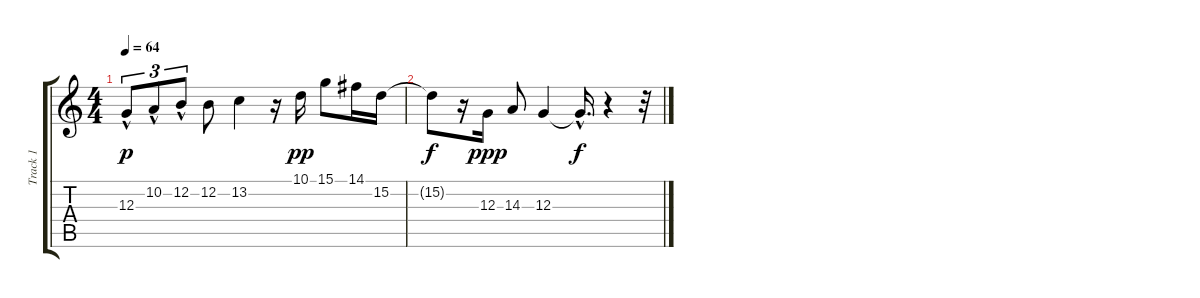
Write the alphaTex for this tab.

\track ("Track 1" "Track 1") {instrument lead1square}
\staff {score tabs}
\tuning (E4 B3 G3 D3 A2 E2) {hide}
\ts (4 4)
\tempo 64
\clef g2
\ks c
12.3{hac}.8{tu (3 2) dy p} 10.2{hac}.8{tu (3 2)} 12.2{hac}.8{tu (3 2)} 12.2.8 13.2.4 r.16 10.1.16{dy pp} 15.1.8 14.1.16 15.2.16 |
15.2{t}.8{dy f} r.16 12.3.16{dy ppp} 14.3.8 12.3.4 12.3{hac t}.16{d dy f} r.4 r.32
